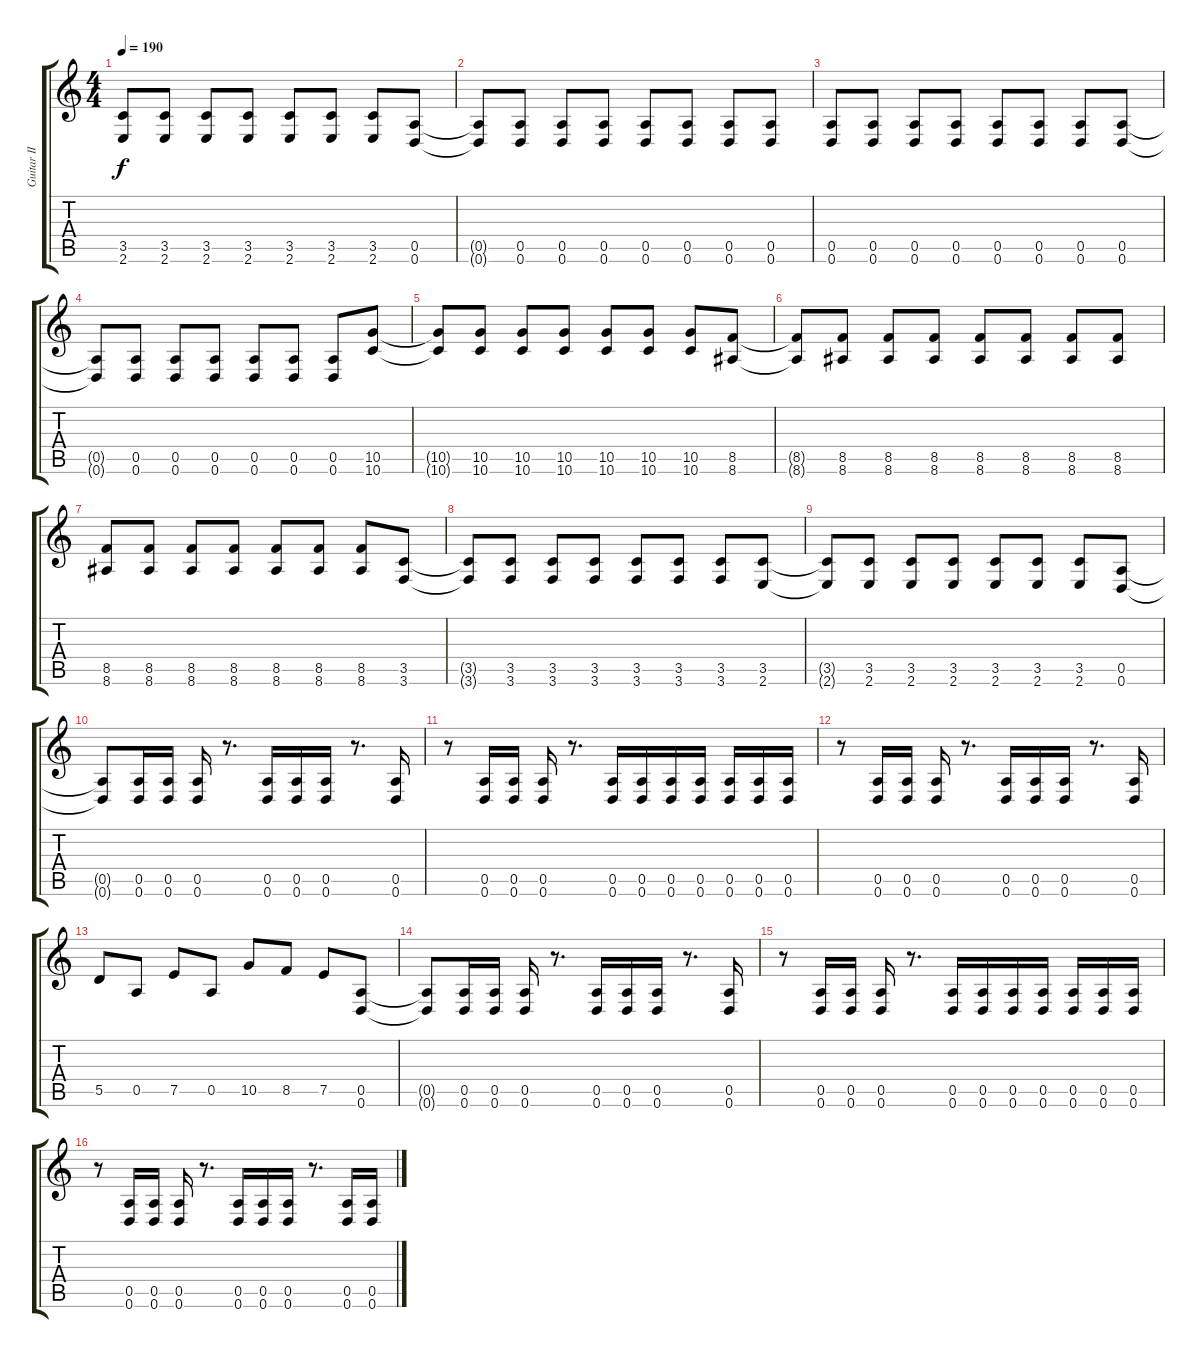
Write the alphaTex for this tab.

\track ("Guitar II" "Guitar II") {instrument distortionguitar}
\staff {score tabs}
\tuning (E4 B3 G3 D3 A2 D2) {hide}
\ts (4 4)
\tempo 190
\clef g2
\ks c
(3.5{t} 2.6{t}).8{dy f} (3.5 2.6).8 (3.5 2.6).8 (3.5 2.6).8 (3.5 2.6).8 (3.5 2.6).8 (3.5 2.6).8 (0.5 0.6).8 |
(0.5{t} 0.6{t}).8 (0.5 0.6).8 (0.5 0.6).8 (0.5 0.6).8 (0.5 0.6).8 (0.5 0.6).8 (0.5 0.6).8 (0.5 0.6).8 |
(0.5 0.6).8 (0.5 0.6).8 (0.5 0.6).8 (0.5 0.6).8 (0.5 0.6).8 (0.5 0.6).8 (0.5 0.6).8 (0.5 0.6).8 |
(0.5{t} 0.6{t}).8 (0.5 0.6).8 (0.5 0.6).8 (0.5 0.6).8 (0.5 0.6).8 (0.5 0.6).8 (0.5 0.6).8 (10.5 10.6).8 |
(10.5{t} 10.6{t}).8 (10.5 10.6).8 (10.5 10.6).8 (10.5 10.6).8 (10.5 10.6).8 (10.5 10.6).8 (10.5 10.6).8 (8.5 8.6).8 |
(8.5{t} 8.6{t}).8 (8.5 8.6).8 (8.5 8.6).8 (8.5 8.6).8 (8.5 8.6).8 (8.5 8.6).8 (8.5 8.6).8 (8.5 8.6).8 |
(8.5 8.6).8 (8.5 8.6).8 (8.5 8.6).8 (8.5 8.6).8 (8.5 8.6).8 (8.5 8.6).8 (8.5 8.6).8 (3.5 3.6).8 |
(3.5{t} 3.6{t}).8 (3.5 3.6).8 (3.5 3.6).8 (3.5 3.6).8 (3.5 3.6).8 (3.5 3.6).8 (3.5 3.6).8 (3.5 2.6).8 |
(3.5{t} 2.6{t}).8 (3.5 2.6).8 (3.5 2.6).8 (3.5 2.6).8 (3.5 2.6).8 (3.5 2.6).8 (3.5 2.6).8 (0.5 0.6).8 |
(0.5{t} 0.6{t}).8 (0.5 0.6).16 (0.5 0.6).16 (0.5 0.6).16 r.8{d} (0.5 0.6).16 (0.5 0.6).16 (0.5 0.6).16 r.8{d} (0.5 0.6).16 |
r.8 (0.5 0.6).16 (0.5 0.6).16 (0.5 0.6).16 r.8{d} (0.5 0.6).16 (0.5 0.6).16 (0.5 0.6).16 (0.5 0.6).16 (0.5 0.6).16 (0.5 0.6).16 (0.5 0.6).16 |
r.8 (0.5 0.6).16 (0.5 0.6).16 (0.5 0.6).16 r.8{d} (0.5 0.6).16 (0.5 0.6).16 (0.5 0.6).16 r.8{d} (0.5 0.6).16 |
5.5.8 0.5.8 7.5.8 0.5.8 10.5.8 8.5.8 7.5.8 (0.5 0.6).8 |
(0.5{t} 0.6{t}).8 (0.5 0.6).16 (0.5 0.6).16 (0.5 0.6).16 r.8{d} (0.5 0.6).16 (0.5 0.6).16 (0.5 0.6).16 r.8{d} (0.5 0.6).16 |
r.8 (0.5 0.6).16 (0.5 0.6).16 (0.5 0.6).16 r.8{d} (0.5 0.6).16 (0.5 0.6).16 (0.5 0.6).16 (0.5 0.6).16 (0.5 0.6).16 (0.5 0.6).16 (0.5 0.6).16 |
r.8 (0.5 0.6).16 (0.5 0.6).16 (0.5 0.6).16 r.8{d} (0.5 0.6).16 (0.5 0.6).16 (0.5 0.6).16 r.8{d} (0.5 0.6).16 (0.5 0.6).16
